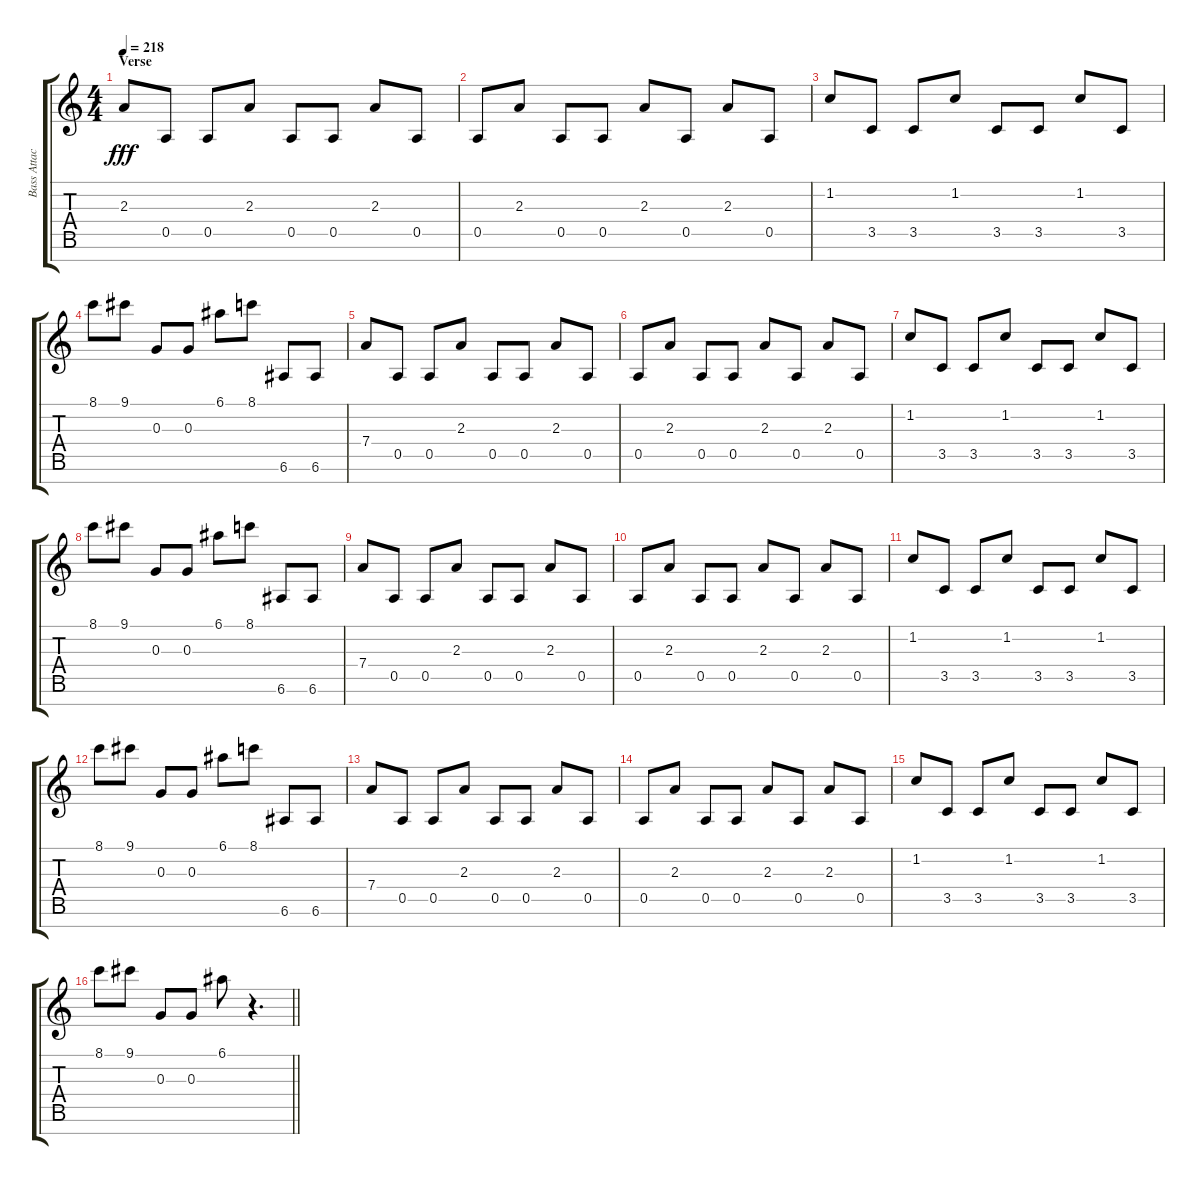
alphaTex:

\track ("Bass Attack" "Bass Attac") {instrument synthbass1}
\staff {score tabs}
\tuning (E4 B3 G3 D3 A2 E2 B1) {hide}
\ts (4 4)
\section ("" "Verse")
\tempo 218
\clef g2
\ks c
2.3.8{dy fff} 0.5.8 0.5.8 2.3.8 0.5.8 0.5.8 2.3.8 0.5.8 |
0.5.8 2.3.8 0.5.8 0.5.8 2.3.8 0.5.8 2.3.8 0.5.8 |
1.2.8 3.5.8 3.5.8 1.2.8 3.5.8 3.5.8 1.2.8 3.5.8 |
8.1.8 9.1.8 0.3.8 0.3.8 6.1.8 8.1.8 6.6.8 6.6.8 |
7.4.8 0.5.8 0.5.8 2.3.8 0.5.8 0.5.8 2.3.8 0.5.8 |
0.5.8 2.3.8 0.5.8 0.5.8 2.3.8 0.5.8 2.3.8 0.5.8 |
1.2.8 3.5.8 3.5.8 1.2.8 3.5.8 3.5.8 1.2.8 3.5.8 |
8.1.8 9.1.8 0.3.8 0.3.8 6.1.8 8.1.8 6.6.8 6.6.8 |
7.4.8 0.5.8 0.5.8 2.3.8 0.5.8 0.5.8 2.3.8 0.5.8 |
0.5.8 2.3.8 0.5.8 0.5.8 2.3.8 0.5.8 2.3.8 0.5.8 |
1.2.8 3.5.8 3.5.8 1.2.8 3.5.8 3.5.8 1.2.8 3.5.8 |
8.1.8 9.1.8 0.3.8 0.3.8 6.1.8 8.1.8 6.6.8 6.6.8 |
7.4.8 0.5.8 0.5.8 2.3.8 0.5.8 0.5.8 2.3.8 0.5.8 |
0.5.8 2.3.8 0.5.8 0.5.8 2.3.8 0.5.8 2.3.8 0.5.8 |
1.2.8 3.5.8 3.5.8 1.2.8 3.5.8 3.5.8 1.2.8 3.5.8 |
\barLineRight lightlight
8.1.8 9.1.8 0.3.8 0.3.8 6.1.8 r.4{d}
